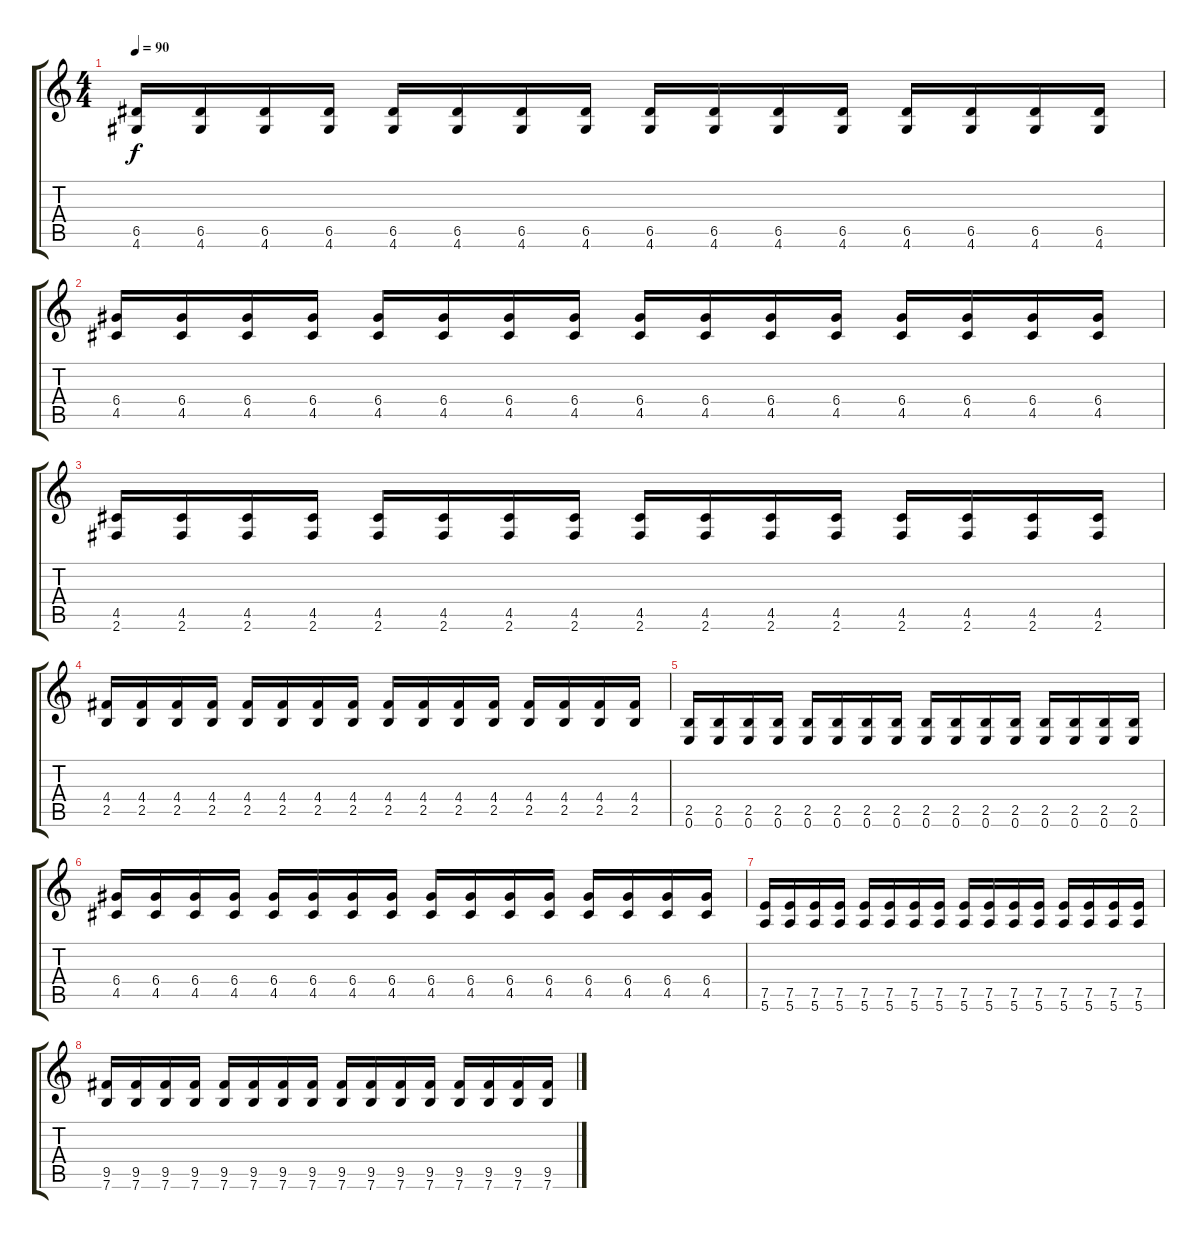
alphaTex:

\track "" {instrument distortionguitar}
\staff {score tabs}
\tuning (E4 B3 G3 D3 A2 E2) {hide}
\ts (4 4)
\tempo 90
\clef g2
\ks c
(6.5 4.6).16{dy f} (6.5 4.6).16 (6.5 4.6).16 (6.5 4.6).16 (6.5 4.6).16 (6.5 4.6).16 (6.5 4.6).16 (6.5 4.6).16 (6.5 4.6).16 (6.5 4.6).16 (6.5 4.6).16 (6.5 4.6).16 (6.5 4.6).16 (6.5 4.6).16 (6.5 4.6).16 (6.5 4.6).16 |
(6.4 4.5).16 (6.4 4.5).16 (6.4 4.5).16 (6.4 4.5).16 (6.4 4.5).16 (6.4 4.5).16 (6.4 4.5).16 (6.4 4.5).16 (6.4 4.5).16 (6.4 4.5).16 (6.4 4.5).16 (6.4 4.5).16 (6.4 4.5).16 (6.4 4.5).16 (6.4 4.5).16 (6.4 4.5).16 |
(4.5 2.6).16 (4.5 2.6).16 (4.5 2.6).16 (4.5 2.6).16 (4.5 2.6).16 (4.5 2.6).16 (4.5 2.6).16 (4.5 2.6).16 (4.5 2.6).16 (4.5 2.6).16 (4.5 2.6).16 (4.5 2.6).16 (4.5 2.6).16 (4.5 2.6).16 (4.5 2.6).16 (4.5 2.6).16 |
(4.4 2.5).16 (4.4 2.5).16 (4.4 2.5).16 (4.4 2.5).16 (4.4 2.5).16 (4.4 2.5).16 (4.4 2.5).16 (4.4 2.5).16 (4.4 2.5).16 (4.4 2.5).16 (4.4 2.5).16 (4.4 2.5).16 (4.4 2.5).16 (4.4 2.5).16 (4.4 2.5).16 (4.4 2.5).16 |
(2.5 0.6).16 (2.5 0.6).16 (2.5 0.6).16 (2.5 0.6).16 (2.5 0.6).16 (2.5 0.6).16 (2.5 0.6).16 (2.5 0.6).16 (2.5 0.6).16 (2.5 0.6).16 (2.5 0.6).16 (2.5 0.6).16 (2.5 0.6).16 (2.5 0.6).16 (2.5 0.6).16 (2.5 0.6).16 |
(6.4 4.5).16 (6.4 4.5).16 (6.4 4.5).16 (6.4 4.5).16 (6.4 4.5).16 (6.4 4.5).16 (6.4 4.5).16 (6.4 4.5).16 (6.4 4.5).16 (6.4 4.5).16 (6.4 4.5).16 (6.4 4.5).16 (6.4 4.5).16 (6.4 4.5).16 (6.4 4.5).16 (6.4 4.5).16 |
(7.5 5.6).16 (7.5 5.6).16 (7.5 5.6).16 (7.5 5.6).16 (7.5 5.6).16 (7.5 5.6).16 (7.5 5.6).16 (7.5 5.6).16 (7.5 5.6).16 (7.5 5.6).16 (7.5 5.6).16 (7.5 5.6).16 (7.5 5.6).16 (7.5 5.6).16 (7.5 5.6).16 (7.5 5.6).16 |
(9.5 7.6).16 (9.5 7.6).16 (9.5 7.6).16 (9.5 7.6).16 (9.5 7.6).16 (9.5 7.6).16 (9.5 7.6).16 (9.5 7.6).16 (9.5 7.6).16 (9.5 7.6).16 (9.5 7.6).16 (9.5 7.6).16 (9.5 7.6).16 (9.5 7.6).16 (9.5 7.6).16 (9.5 7.6).16
